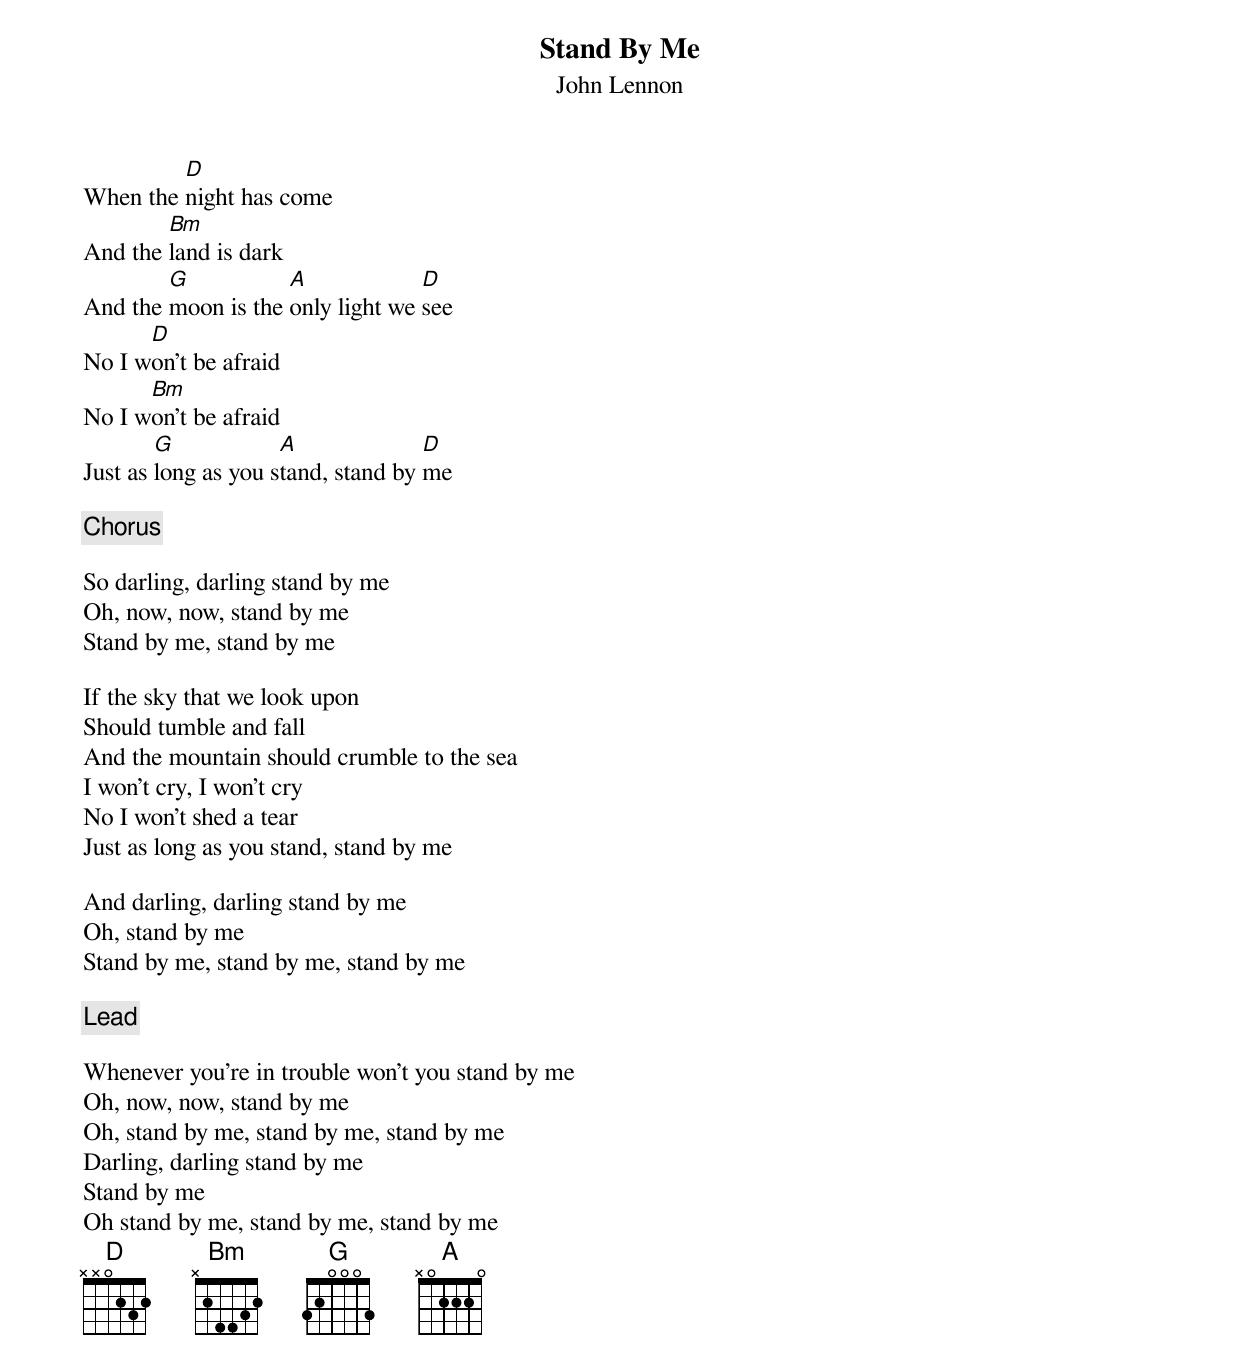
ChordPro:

{title:Stand By Me}
{subtitle:John Lennon}
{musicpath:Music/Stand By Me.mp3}
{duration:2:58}
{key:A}

When the [D]night has come
And the [Bm]land is dark
And the [G]moon is the [A]only light we [D]see
No I w[D]on't be afraid
No I w[Bm]on't be afraid
Just as [G]long as you s[A]tand, stand by [D]me

{c:Chorus}

So darling, darling stand by me
Oh, now, now, stand by me
Stand by me, stand by me

If the sky that we look upon
Should tumble and fall
And the mountain should crumble to the sea
I won't cry, I won't cry
No I won't shed a tear
Just as long as you stand, stand by me

And darling, darling stand by me
Oh, stand by me
Stand by me, stand by me, stand by me

{c:Lead}

Whenever you're in trouble won't you stand by me
Oh, now, now, stand by me
Oh, stand by me, stand by me, stand by me
Darling, darling stand by me
Stand by me
Oh stand by me, stand by me, stand by me
